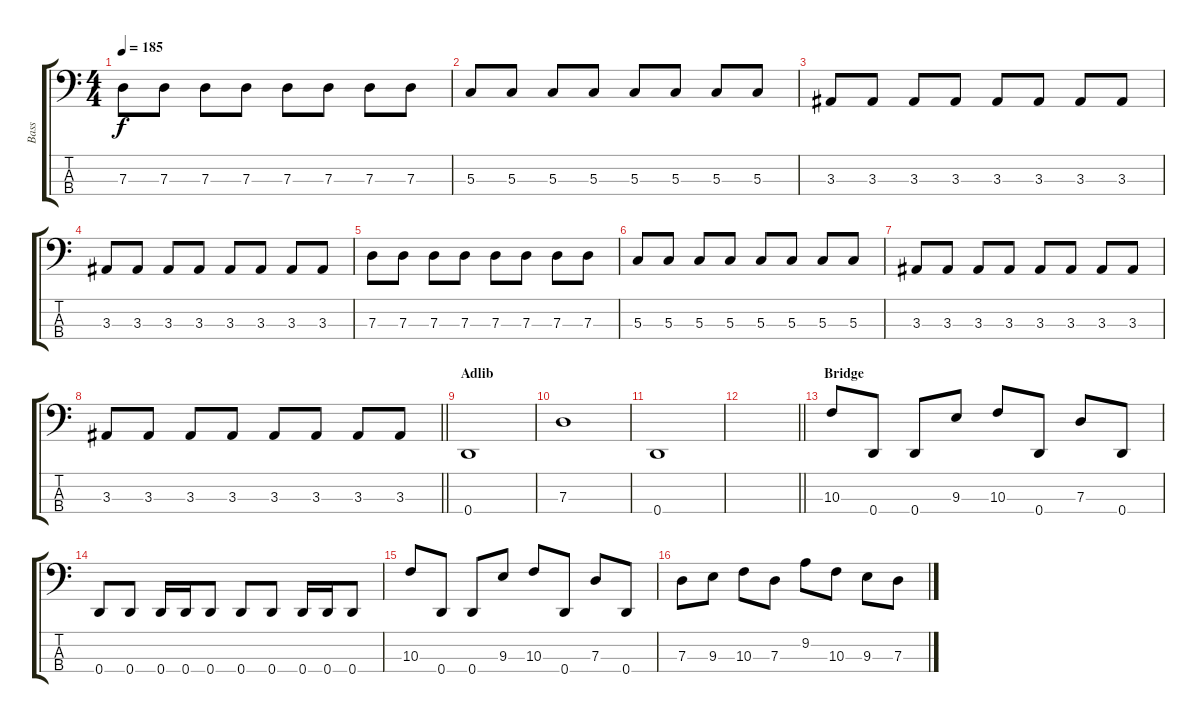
\track ("Bass" "Bass") {instrument electricbasspick}
\staff {score tabs}
\tuning (F2 C2 G1 D1) {hide}
\ts (4 4)
\tempo 185
\clef f4
\ks c
7.3.8{dy f} 7.3.8 7.3.8 7.3.8 7.3.8 7.3.8 7.3.8 7.3.8 |
5.3.8 5.3.8 5.3.8 5.3.8 5.3.8 5.3.8 5.3.8 5.3.8 |
3.3.8 3.3.8 3.3.8 3.3.8 3.3.8 3.3.8 3.3.8 3.3.8 |
3.3.8 3.3.8 3.3.8 3.3.8 3.3.8 3.3.8 3.3.8 3.3.8 |
7.3.8 7.3.8 7.3.8 7.3.8 7.3.8 7.3.8 7.3.8 7.3.8 |
5.3.8 5.3.8 5.3.8 5.3.8 5.3.8 5.3.8 5.3.8 5.3.8 |
3.3.8 3.3.8 3.3.8 3.3.8 3.3.8 3.3.8 3.3.8 3.3.8 |
\barLineRight lightlight
3.3.8 3.3.8 3.3.8 3.3.8 3.3.8 3.3.8 3.3.8 3.3.8 |
\section ("" "Adlib")
0.4.1 |
7.3.1 |
0.4.1 |
\barLineRight lightlight
|
\section ("" "Bridge")
10.3.8 0.4.8 0.4.8 9.3.8 10.3.8 0.4.8 7.3.8 0.4.8 |
0.4.8 0.4.8 0.4.16 0.4.16 0.4.8 0.4.8 0.4.8 0.4.16 0.4.16 0.4.8 |
10.3.8 0.4.8 0.4.8 9.3.8 10.3.8 0.4.8 7.3.8 0.4.8 |
7.3.8 9.3.8 10.3.8 7.3.8 9.2.8 10.3.8 9.3.8 7.3.8
